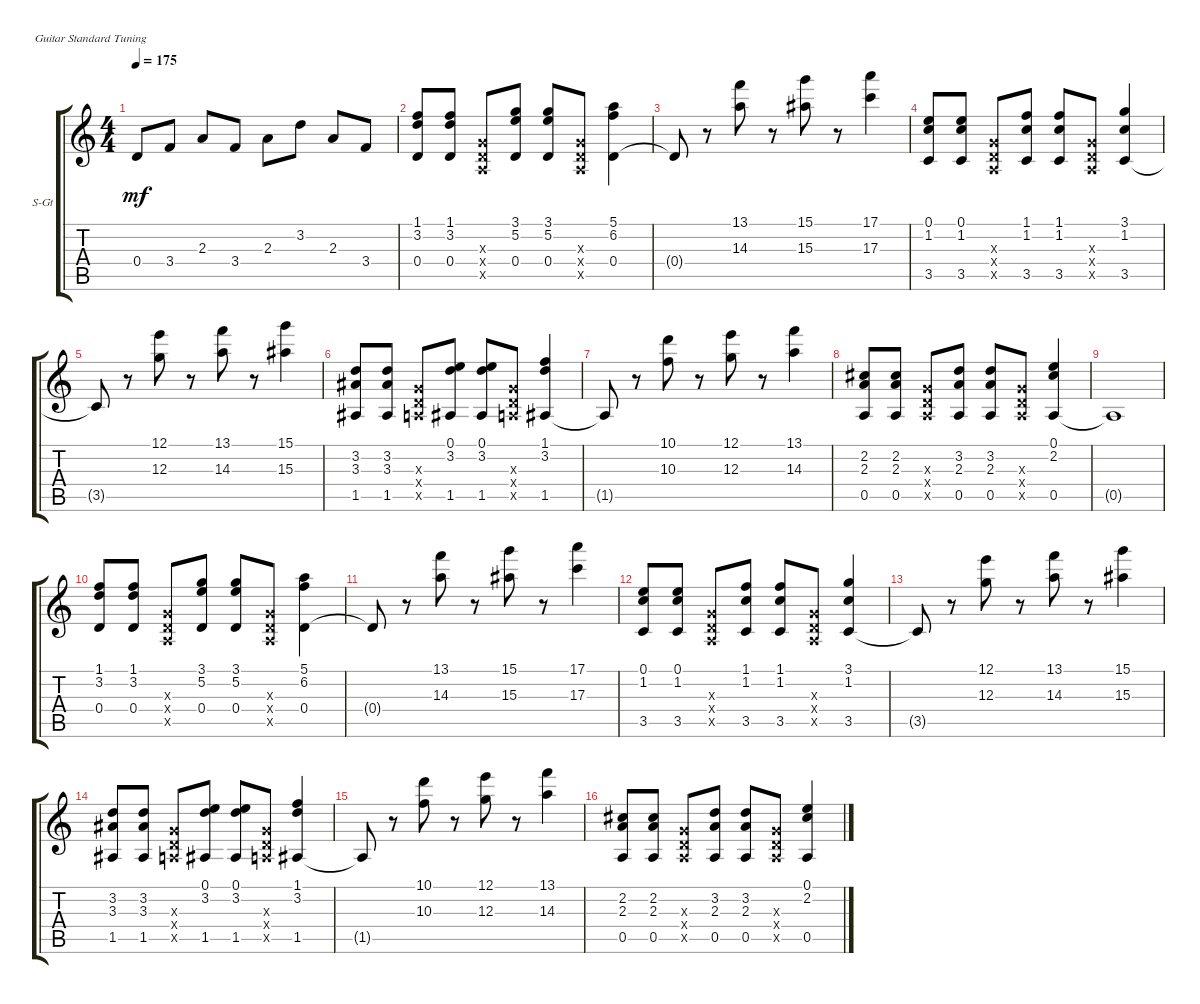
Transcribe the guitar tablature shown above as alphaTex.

\defaultSystemsLayout 4
\bracketExtendMode groupsimilarinstruments
\firstSystemTrackNameOrientation horizontal
\otherSystemsTrackNameOrientation horizontal
\track ("Steel Guitar" "S-Gt") {instrument acousticguitarsteel}
\staff {score tabs}
\tuning (E4 B3 G3 D3 A2 E2)
\ts (4 4)
\tempo 175
\clef g2
\ks c
0.4{t}.8{dy mf} 3.4.8 2.3.8 3.4.8 2.3.8 3.2.8 2.3.8 3.4.8 |
(1.1 0.4 3.2).8 (0.4 1.1 3.2).8 (0.5{x} 0.4{x} 0.3{x}).8 (3.1 0.4 5.2).8 (3.1 5.2 0.4).8 (0.5{x} 0.4{x} 0.3{x}).8 (5.1 0.4 6.2).4 |
0.4{t}.8 r.8 (13.1 14.3).8 r.8 (15.1 15.3).8 r.8 (17.1 17.3).4 |
(3.5 0.1 1.2).8 (3.5 1.2 0.1).8 (0.3{x} 0.4{x} 0.5{x}).8 (1.1 1.2 3.5).8 (1.1 1.2 3.5).8 (0.5{x} 0.4{x} 0.3{x}).8 (3.1 1.2 3.5).4 |
3.5{t}.8 r.8 (12.1 12.3).8 r.8 (13.1 14.3).8 r.8 (15.1 15.3).4 |
(3.2 1.5 3.3).8 (3.2 3.3 1.5).8 (0.3{x} 0.4{x} 0.5{x}).8 (1.5 0.1 3.2).8 (0.1 3.2 1.5).8 (0.5{x} 0.4{x} 0.3{x}).8 (1.5 1.1 3.2).4 |
1.5{t}.8 r.8 (10.1 10.3).8 r.8 (12.1 12.3).8 r.8 (13.1 14.3).4 |
(0.5 2.2 2.3).8 (2.2 2.3 0.5).8 (0.3{x} 0.4{x} 0.5{x}).8 (3.2 2.3 0.5).8 (3.2 2.3 0.5).8 (0.5{x} 0.4{x} 0.3{x}).8 (0.1 2.2 0.5).4 |
0.5{t}.1 |
(1.1 0.4 3.2).8 (0.4 1.1 3.2).8 (0.5{x} 0.4{x} 0.3{x}).8 (3.1 0.4 5.2).8 (3.1 5.2 0.4).8 (0.5{x} 0.4{x} 0.3{x}).8 (5.1 0.4 6.2).4 |
0.4{t}.8 r.8 (13.1 14.3).8 r.8 (15.1 15.3).8 r.8 (17.1 17.3).4 |
(3.5 0.1 1.2).8 (3.5 1.2 0.1).8 (0.3{x} 0.4{x} 0.5{x}).8 (1.1 1.2 3.5).8 (1.1 1.2 3.5).8 (0.5{x} 0.4{x} 0.3{x}).8 (3.1 1.2 3.5).4 |
3.5{t}.8 r.8 (12.1 12.3).8 r.8 (13.1 14.3).8 r.8 (15.1 15.3).4 |
(3.2 1.5 3.3).8 (3.2 3.3 1.5).8 (0.3{x} 0.4{x} 0.5{x}).8 (1.5 0.1 3.2).8 (0.1 3.2 1.5).8 (0.5{x} 0.4{x} 0.3{x}).8 (1.5 1.1 3.2).4 |
1.5{t}.8 r.8 (10.1 10.3).8 r.8 (12.1 12.3).8 r.8 (13.1 14.3).4 |
(0.5 2.2 2.3).8 (2.2 2.3 0.5).8 (0.3{x} 0.4{x} 0.5{x}).8 (3.2 2.3 0.5).8 (3.2 2.3 0.5).8 (0.5{x} 0.4{x} 0.3{x}).8 (0.1 2.2 0.5).4
